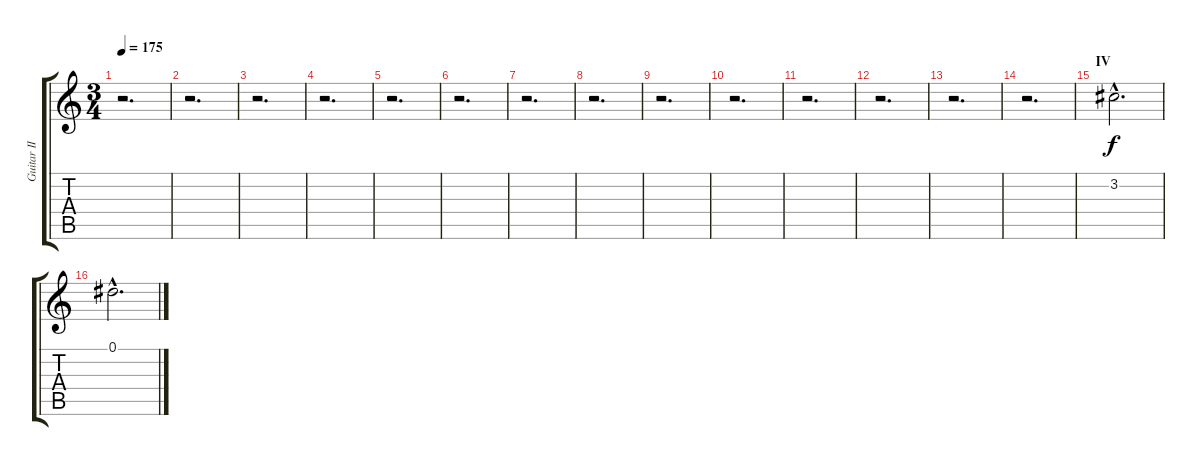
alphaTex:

\track ("Guitar II" "Guitar II") {instrument overdrivenguitar}
\staff {score tabs}
\tuning (Eb4 Bb3 Gb3 Db3 Ab2 Db2) {hide}
\ts (3 4)
\tempo 175
\clef g2
\ks c
r.2{d dy f} |
r.2{d} |
r.2{d} |
r.2{d} |
r.2{d} |
r.2{d} |
r.2{d} |
r.2{d} |
r.2{d} |
r.2{d} |
r.2{d} |
r.2{d} |
r.2{d} |
r.2{d} |
\section ("" "IV")
3.2{hac}.2{d} |
0.1{hac}.2{d}
